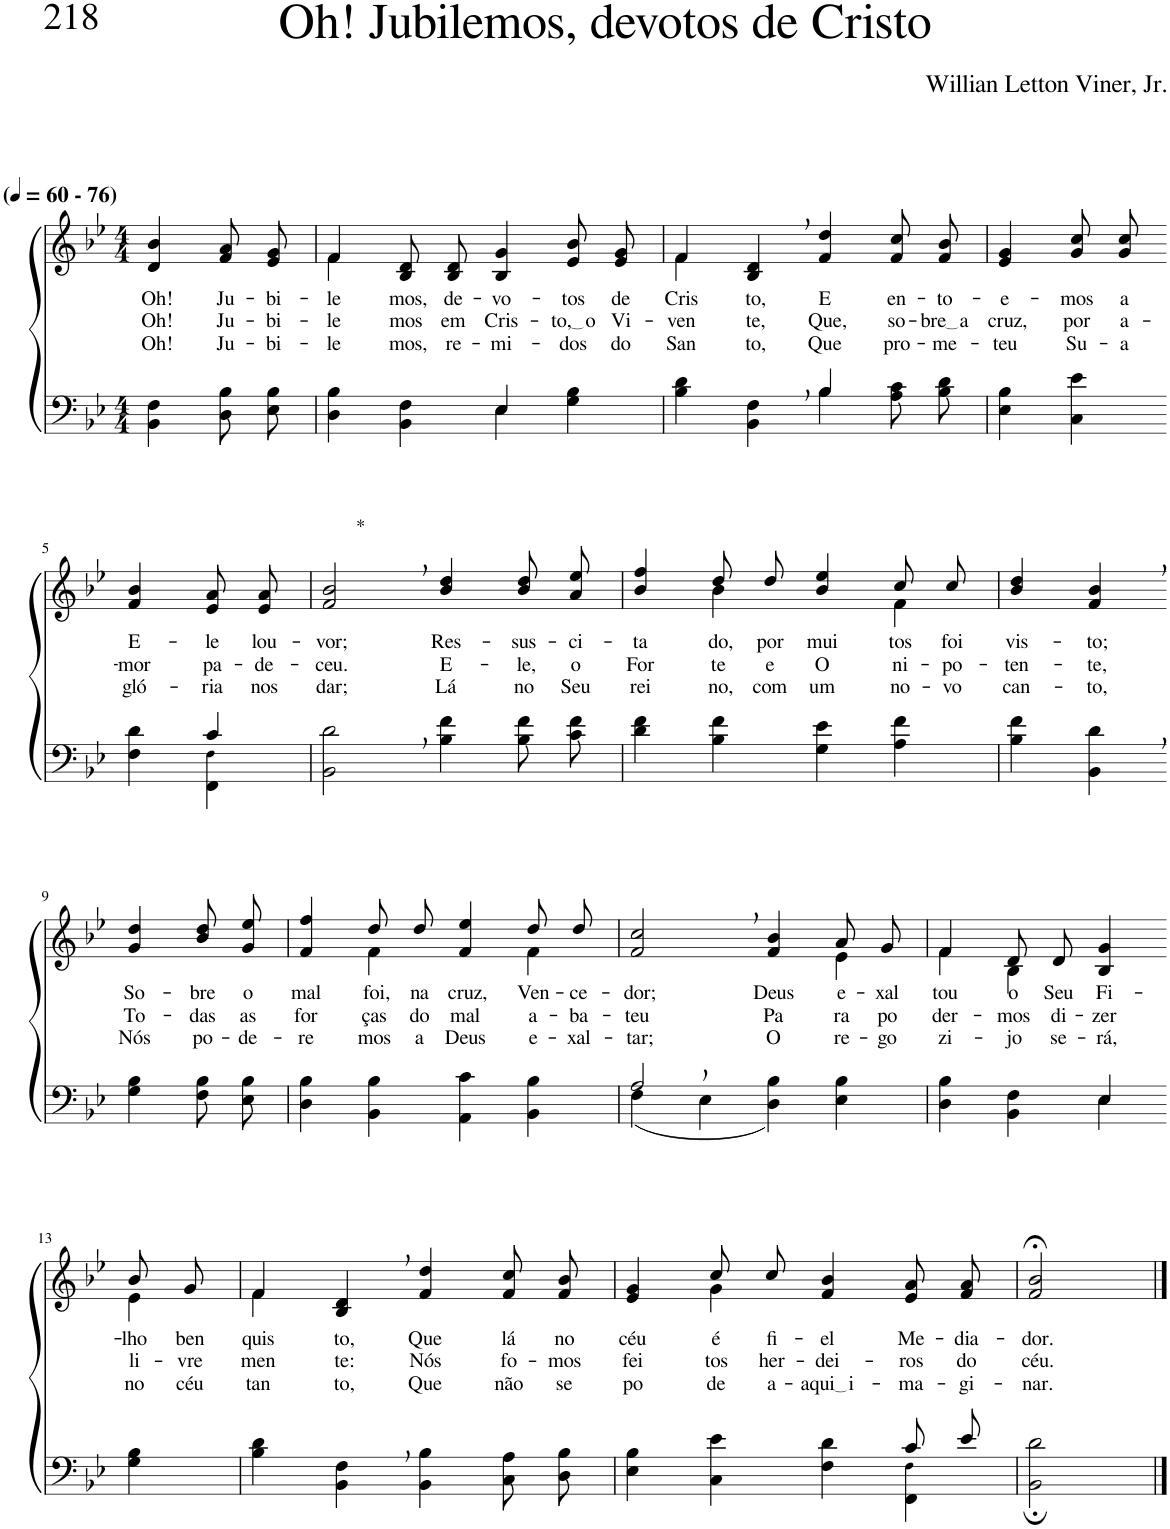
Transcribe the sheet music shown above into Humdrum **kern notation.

**kern	**kern	**text	**text	**text
*part2	*part1	*part1	*part1	*part1
*staff2	*staff1	*staff1	*staff1	*staff1
*I"Parte III e IV	*I"Parte I e II	*	*	*
*clefF4	*clefG2	*	*	*
*Trd1c2	*Trd1c2	*	*	*
*k[b-e-]	*k[b-e-]	*	*	*
*M4/4	*M4/4	*	*	*
*MM60	*MM60	*	*	*
=1	=1	=1	=1	=1
!	!LO:TX:a:B:t=(	!	!	!
!	!LO:TX:a:B:t=- 76)	!	!	!
!	!	!LO:LY:b	!LO:LY:b	!LO:LY:b
4BB-\ 4F\	4d/ 4b-/	Oh!	Oh!	Oh!
!	!	!LO:LY:b	!LO:LY:b	!LO:LY:b
8D\ 8B-\L	8f/ 8a/L	Ju-	Ju-	Ju-
!	!	!LO:LY:b	!LO:LY:b	!LO:LY:b
8E-\ 8B-\J	8e-/ 8g/J	-bi-	-bi-	-bi-
=2	=2	=2	=2	=2
*^	*	*	*	*
!	!	!	!LO:LY:b	!LO:LY:b	!LO:LY:b
*	*	*^	*	*	*
4D\ 4B-\	2ryy	4f\	4f/	-le-	-le-	-le-
!	!	!	!	!LO:LY:b	!LO:LY:b	!LO:LY:b
4BB-\ 4F\	.	2.ryy	8B-/ 8d/L	-mos,	-mos	-mos,
!	!	!	!	!LO:LY:b	!LO:LY:b	!LO:LY:b
.	.	.	8B-/ 8d/J	de-	em	re-
!	!	!	!	!LO:LY:b	!LO:LY:b	!LO:LY:b
4E-\	4E-/	.	4B-/ 4g/	-vo-	Cris-	-mi-
!	!	!	!	!LO:LY:b	!LO:LY:b	!LO:LY:b
4G\ 4B-\	4ryy	.	8e-/ 8b-/L	-tos	to, o	-dos
!	!	!	!	!LO:LY:b	!LO:LY:b	!LO:LY:b
.	.	.	8e-/ 8g/J	de	Vi-	do
=3	=3	=3	=3	=3	=3	=3
!	!	!	!	!LO:LY:b	!LO:LY:b	!LO:LY:b
2ryy	4B-\ 4d\	4f/	4f\	Cris-	-ven-	San-
!	!	!	!	!LO:LY:b	!LO:LY:b	!LO:LY:b
.	4BB-\ 4F\	4B-/, 4d/,	2.ryy	-to,	-te,	-to,
!	!	!	!	!LO:LY:b	!LO:LY:b	!LO:LY:b
4B-/	4B-\	4f/ 4dd/	.	E	Que,	Que
!	!	!	!	!LO:LY:b	!LO:LY:b	!LO:LY:b
4ryy	8A\ 8c\L	8f/ 8cc/L	.	en-	so-	pro-
!	!	!	!	!LO:LY:b	!LO:LY:b	!LO:LY:b
.	8B-\ 8d\J	8f/ 8b-/J	.	-to-	bre a	-me-
*	*	*v	*v	*	*	*
=4	=4	=4	=4	=4	=4
!	!	!	!LO:LY:b	!LO:LY:b	!LO:LY:b
*v	*v	*	*	*	*
4E-\ 4B-\	4e-/ 4g/	-e-	cruz,	-teu
!	!	!LO:LY:b	!LO:LY:b	!LO:LY:b
4C\ 4e-\	8g/ 8cc/L	-mos	por	Su-
!	!	!LO:LY:b	!LO:LY:b	!LO:LY:b
.	8g/ 8cc/J	a	a-	-a
!!LO:LB:g=z
=5-	=5-	=5-	=5-	=5-
*^	*	*	*	*
!	!	!	!LO:LY:b	!LO:LY:b	!LO:LY:b
4ryy	4F\ 4d\	4f/ 4b-/	E-	-mor	gló-
!	!	!	!LO:LY:b	!LO:LY:b	!LO:LY:b
4c/	4FF\ 4F!\	8e-/ 8a/L	-le	pa-	-ria
!	!	!	!LO:LY:b	!LO:LY:b	!LO:LY:b
.	.	8e-/ 8a/J	lou-	-de-	nos
*v	*v	*	*	*	*
=6	=6	=6	=6	=6
!	!LO:TX:a:t=*	!	!	!
!	!	!LO:LY:b	!LO:LY:b	!LO:LY:b
2BB-\, 2d\,	2f/, 2b-/,	-vor;	-ceu.	dar;
!	!	!LO:LY:b	!LO:LY:b	!LO:LY:b
4B-\ 4f\	4b-/ 4dd/	Res-	E-	Lá
!	!	!LO:LY:b	!LO:LY:b	!LO:LY:b
8B-\ 8f\L	8b-\ 8dd\L	-sus-	-le,	no
!	!	!LO:LY:b	!LO:LY:b	!LO:LY:b
8c\ 8f\J	8a\ 8ee-\J	-ci-	o	Seu
=7	=7	=7	=7	=7
!	!	!LO:LY:b	!LO:LY:b	!LO:LY:b
*	*^	*	*	*
4d\ 4f\	4b-/ 4ff/	4ryy	-ta-	For-	rei-
!	!	!	!LO:LY:b	!LO:LY:b	!LO:LY:b
4B-\ 4f\	8dd/L	4b-\	-do,	-te	-no,
!	!	!	!LO:LY:b	!LO:LY:b	!LO:LY:b
.	8dd/J	.	por	e	com
!	!	!	!LO:LY:b	!LO:LY:b	!LO:LY:b
4G\ 4e-\	4b-/ 4ee-/	4ryy	mui-	O-	um
!	!	!	!LO:LY:b	!LO:LY:b	!LO:LY:b
4A\ 4f\	8cc/L	4f\	-tos	-ni-	no-
!	!	!	!LO:LY:b	!LO:LY:b	!LO:LY:b
.	8cc/J	.	foi	-po-	-vo
*	*v	*v	*	*	*
=8	=8	=8	=8	=8
!	!	!LO:LY:b	!LO:LY:b	!LO:LY:b
4B-\ 4f\	4b-/ 4dd/	vis-	-ten-	can-
!	!	!LO:LY:b	!LO:LY:b	!LO:LY:b
4BB-\, 4d\,	4f/, 4b-/,	-to;	-te,	-to,
!!LO:LB:g=z
=9-	=9-	=9-	=9-	=9-
!	!	!LO:LY:b	!LO:LY:b	!LO:LY:b
4G\ 4B-\	4g/ 4dd/	So-	To-	Nós
!	!	!LO:LY:b	!LO:LY:b	!LO:LY:b
8F\ 8B-\L	8b-\ 8dd\L	-bre	-das	po-
!	!	!LO:LY:b	!LO:LY:b	!LO:LY:b
8E-\ 8B-\J	8g\ 8ee-\J	o	as	-de-
=10	=10	=10	=10	=10
!	!	!LO:LY:b	!LO:LY:b	!LO:LY:b
*	*^	*	*	*
4D\ 4B-\	4f/ 4ff/	4ryy	mal	for-	-re-
!	!	!	!LO:LY:b	!LO:LY:b	!LO:LY:b
4BB-\ 4B-\	8dd/L	4f\	foi,	-ças	-mos
!	!	!	!LO:LY:b	!LO:LY:b	!LO:LY:b
.	8dd/J	.	na	do	a
!	!	!	!LO:LY:b	!LO:LY:b	!LO:LY:b
4AA\ 4c\	4f/ 4ee-/	4ryy	cruz,	mal	Deus
!	!	!	!LO:LY:b	!LO:LY:b	!LO:LY:b
4BB-\ 4B-\	8dd/L	4f\	Ven-	a-	e-
!	!	!	!LO:LY:b	!LO:LY:b	!LO:LY:b
.	8dd/J	.	-ce-	-ba-	-xal-
=11	=11	=11	=11	=11	=11
*^	*	*	*	*	*
!	!	!	!	!LO:LY:b	!LO:LY:b	!LO:LY:b
2A,/	(4F\	2f/, 2cc/,	2.ryy	-dor;	-teu	-tar;
.	4E-\	.	.	.	.	.
!	!	!	!	!LO:LY:b	!LO:LY:b	!LO:LY:b
2ryy	4D\ 4B-\)	4f/ 4b-/	.	Deus	Pa-	O
!	!	!	!	!LO:LY:b	!LO:LY:b	!LO:LY:b
.	4E-\ 4B-\	8a/L	4e-\	e-	-ra	re-
!	!	!	!	!LO:LY:b	!LO:LY:b	!LO:LY:b
.	.	8g/J	.	-xal-	po-	-go-
=12	=12	=12	=12	=12	=12	=12
!	!	!	!	!LO:LY:b	!LO:LY:b	!LO:LY:b
4D\ 4B-\	2ryy	4f/	4f\	-tou	-der-	-zi-
!	!	!	!	!LO:LY:b	!LO:LY:b	!LO:LY:b
4BB-\ 4F\	.	8d/L	4B-\	o	-mos	-jo
!	!	!	!	!LO:LY:b	!LO:LY:b	!LO:LY:b
.	.	8d/J	.	Seu	di-	se-
!	!	!	!	!LO:LY:b	!LO:LY:b	!LO:LY:b
4E-\	4E-/	4B-/ 4g/	4ryy	Fi-	-zer	-rá,
!!LO:LB:g=z	!!
=13-	=13-	=13-	=13-	=13-	=13-	=13-
!	!	!	!	!LO:LY:b	!LO:LY:b	!
!	!	!	!	!	!	!LO:LY:b
*v	*v	*	*	*	*	*
4G\ 4B-\	8b-/L	4e-\	.	.	no
!	!	!	!LO:LY:b	!LO:LY:b	!LO:LY:b
.	8g/J	.	-ben-	-vre-	céu
=14	=14	=14	=14	=14	=14
!	!	!	!LO:LY:b	!LO:LY:b	!LO:LY:b
4B-\ 4d\	4f/	4f\	-quis-	-men-	tan-
!	!	!	!LO:LY:b	!LO:LY:b	!LO:LY:b
4BB-\, 4F\,	4B-/, 4d/,	2.ryy	-to,	-te:	-to,
!	!	!	!LO:LY:b	!LO:LY:b	!LO:LY:b
4BB-\ 4B-\	4f/ 4dd/	.	Que	Nós	Que
!	!	!	!LO:LY:b	!LO:LY:b	!LO:LY:b
8C\ 8A\L	8f/ 8cc/L	.	lá	fo-	não
!	!	!	!LO:LY:b	!LO:LY:b	!LO:LY:b
8D\ 8B-\J	8f/ 8b-/J	.	no	-mos	se
=15	=15	=15	=15	=15	=15
*^	*	*	*	*	*
!	!	!	!	!LO:LY:b	!LO:LY:b	!LO:LY:b
4E-\ 4B-\	2.ryy	4e-/ 4g/	4ryy	céu	fei-	po-
!	!	!	!	!LO:LY:b	!LO:LY:b	!LO:LY:b
4C\ 4e-\	.	8cc/L	4g\	é	-tos	-de
!	!	!	!	!LO:LY:b	!LO:LY:b	!LO:LY:b
.	.	8cc/J	.	fi-	her-	a-
!	!	!	!	!LO:LY:b	!LO:LY:b	!LO:LY:b
4F\ 4d\	.	4f/ 4b-/	2ryy	-el	-dei-	aqui i
!	!	!	!	!LO:LY:b	!LO:LY:b	!LO:LY:b
8c/L	4FF\ 4F!\	8e-/ 8a/L	.	Me-	-ros	-ma-
!	!	!	!	!LO:LY:b	!LO:LY:b	!LO:LY:b
8e-/J	.	8f/ 8a/J	.	-dia-	do	-gi-
*v	*v	*	*	*	*	*
*	*v	*v	*	*	*
=16	=16	=16	=16	=16
!	!	!LO:LY:b	!LO:LY:b	!LO:LY:b
2BB-\; 2d\;	2f/;< 2b-/;<	-dor.	céu.	-nar.
==	==	==	==	==
*-	*-	*-	*-	*-
